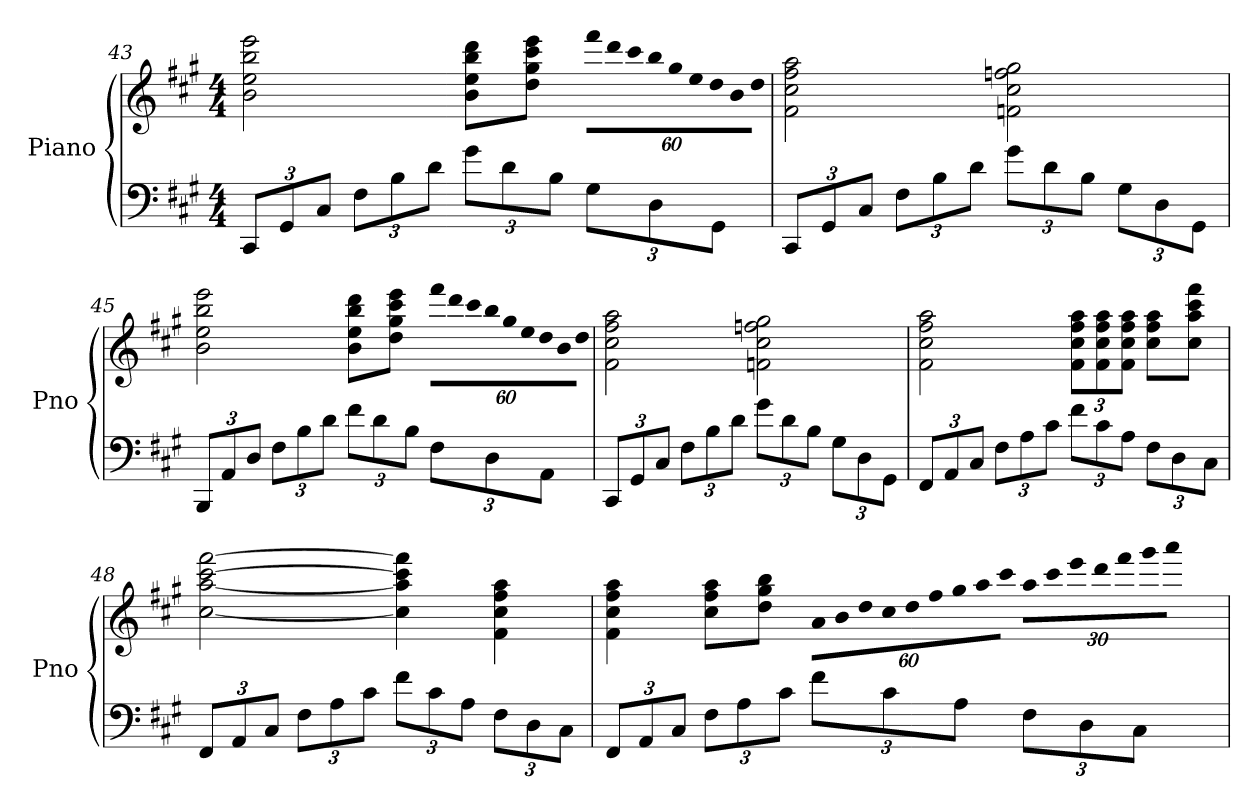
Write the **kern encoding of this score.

**kern	**kern
*part1	*part1
*staff2	*staff1
*I"Piano	*
*I'Pno	*
!!LO:PB:g=z
*clefF4	*clefG2
*k[f#c#g#]	*k[f#c#g#]
*A:	*A:
*M4/4	*M4/4
*Xbrackettup	*
=43	=43
12CC#/L	2b\ 2ee\ 2bb\ 2eee\
12GG#/	.
12C#/J	.
12F#\L	.
12B\	.
12d\J	.
12g#\L	8b\ 8ee\ 8bb\ 8ddd\L
12d\	.
.	8dd\ 8gg#\ 8ccc#\ 8eee\J
12B\J	.
*	*Xbrackettup
!	!LO:N:vis=32
12G#\L	1920%53fff#\LLL
!	!LO:N:vis=32
.	1920%53ddd\
!	!LO:N:vis=32
.	1920%53ccc#\
!	!LO:N:vis=32
.	1920%53bb\
12D\	.
!	!LO:N:vis=32
.	1920%53gg#\
!	!LO:N:vis=32
.	1920%53ee\
!	!LO:N:vis=32
.	1920%53dd\
12GG#\J	.
!	!LO:N:vis=32
.	1920%53b\
!	!LO:N:vis=32
.	1920%53dd\JJJ
.	640ryy
=44	=44
12CC#/L	2f#\ 2cc#\ 2ff#\ 2aa\
12GG#/	.
12C#/J	.
12F#\L	.
12B\	.
12d\J	.
12g#\L	2fn\ 2cc#\ 2ffn\ 2gg#\
12d\	.
12B\J	.
12G#\L	.
12D\	.
12GG#\J	.
=45	=45
12BBB/L	2b\ 2ee\ 2bb\ 2eee\
12AA/	.
12D/J	.
12F#\L	.
12B\	.
12d\J	.
12f#\L	8b\ 8ee\ 8bb\ 8ddd\L
12d\	.
.	8dd\ 8gg#\ 8ccc#\ 8eee\J
12B\J	.
!	!LO:N:vis=32
12F#\L	1920%53fff#\LLL
!	!LO:N:vis=32
.	1920%53ddd\
!	!LO:N:vis=32
.	1920%53ccc#\
!	!LO:N:vis=32
.	1920%53bb\
12D\	.
!	!LO:N:vis=32
.	1920%53gg#\
!	!LO:N:vis=32
.	1920%53ee\
!	!LO:N:vis=32
.	1920%53dd\
12AA\J	.
!	!LO:N:vis=32
.	1920%53b\
!	!LO:N:vis=32
.	1920%53dd\JJJ
.	640ryy
!!LO:LB:g=z
=46	=46
12CC#/L	2f#\ 2cc#\ 2ff#\ 2aa\
12GG#/	.
12C#/J	.
12F#\L	.
12B\	.
12d\J	.
12g#\L	2fn\ 2cc#\ 2ffn\ 2gg#\
12d\	.
12B\J	.
12G#\L	.
12D\	.
12GG#\J	.
=47	=47
12FF#/L	2f#\ 2cc#\ 2ff#\ 2aa\
12AA/	.
12C#/J	.
12F#\L	.
12A\	.
12c#\J	.
12f#\L	12f#\ 12cc#\ 12ff#\ 12aa\L
12c#\	12f#\ 12cc#\ 12ff#\ 12aa\
12A\J	12f#\ 12cc#\ 12ff#\ 12aa\J
12F#\L	8cc#\ 8ff#\ 8aa\L
12D\	.
.	8cc#\ 8aa\ 8ccc#\ 8fff#\J
12C#\J	.
=48	=48
12FF#/L	[2cc#\ [2aa\ [2ccc#\ [2fff#\
12AA/	.
12C#/J	.
12F#\L	.
12A\	.
12c#\J	.
12f#\L	4cc#\] 4aa\] 4ccc#\] 4fff#\]
12c#\	.
12A\J	.
12F#\L	4f#\ 4cc#\ 4ff#\ 4aa\
12D\	.
12C#\J	.
!!LO:LB:g=z
=49	=49
12FF#/L	4f#\ 4cc#\ 4ff#\ 4aa\
12AA/	.
12C#/J	.
12F#\L	8cc#\ 8ff#\ 8aa\L
12A\	.
.	8dd\ 8gg#\ 8bb\J
12c#\J	.
!	!LO:N:vis=32
12f#\L	1920%53a\LLL
!	!LO:N:vis=32
.	1920%53b\
!	!LO:N:vis=32
.	1920%53dd\
!	!LO:N:vis=32
.	1920%53cc#\
12c#\	.
!	!LO:N:vis=32
.	1920%53dd\
!	!LO:N:vis=32
.	1920%53ff#\
!	!LO:N:vis=32
.	1920%53gg#\
12A\J	.
!	!LO:N:vis=32
.	1920%53aa\
!	!LO:N:vis=32
.	1920%53ccc#\JJJ
.	640ryy
!	!LO:N:vis=16
12F#\L	480%17aa\LL
!	!LO:N:vis=16
.	480%17ccc#\
!	!LO:N:vis=16
.	480%17eee\
12D\	.
!	!LO:N:vis=16
.	480%17ddd\
!	!LO:N:vis=16
.	480%17fff#\
12C#\J	.
!	!LO:N:vis=16
.	480%17ggg#\
!	!LO:N:vis=16
.	480%17aaa\JJ
.	480ryy
=	=
*-	*-
